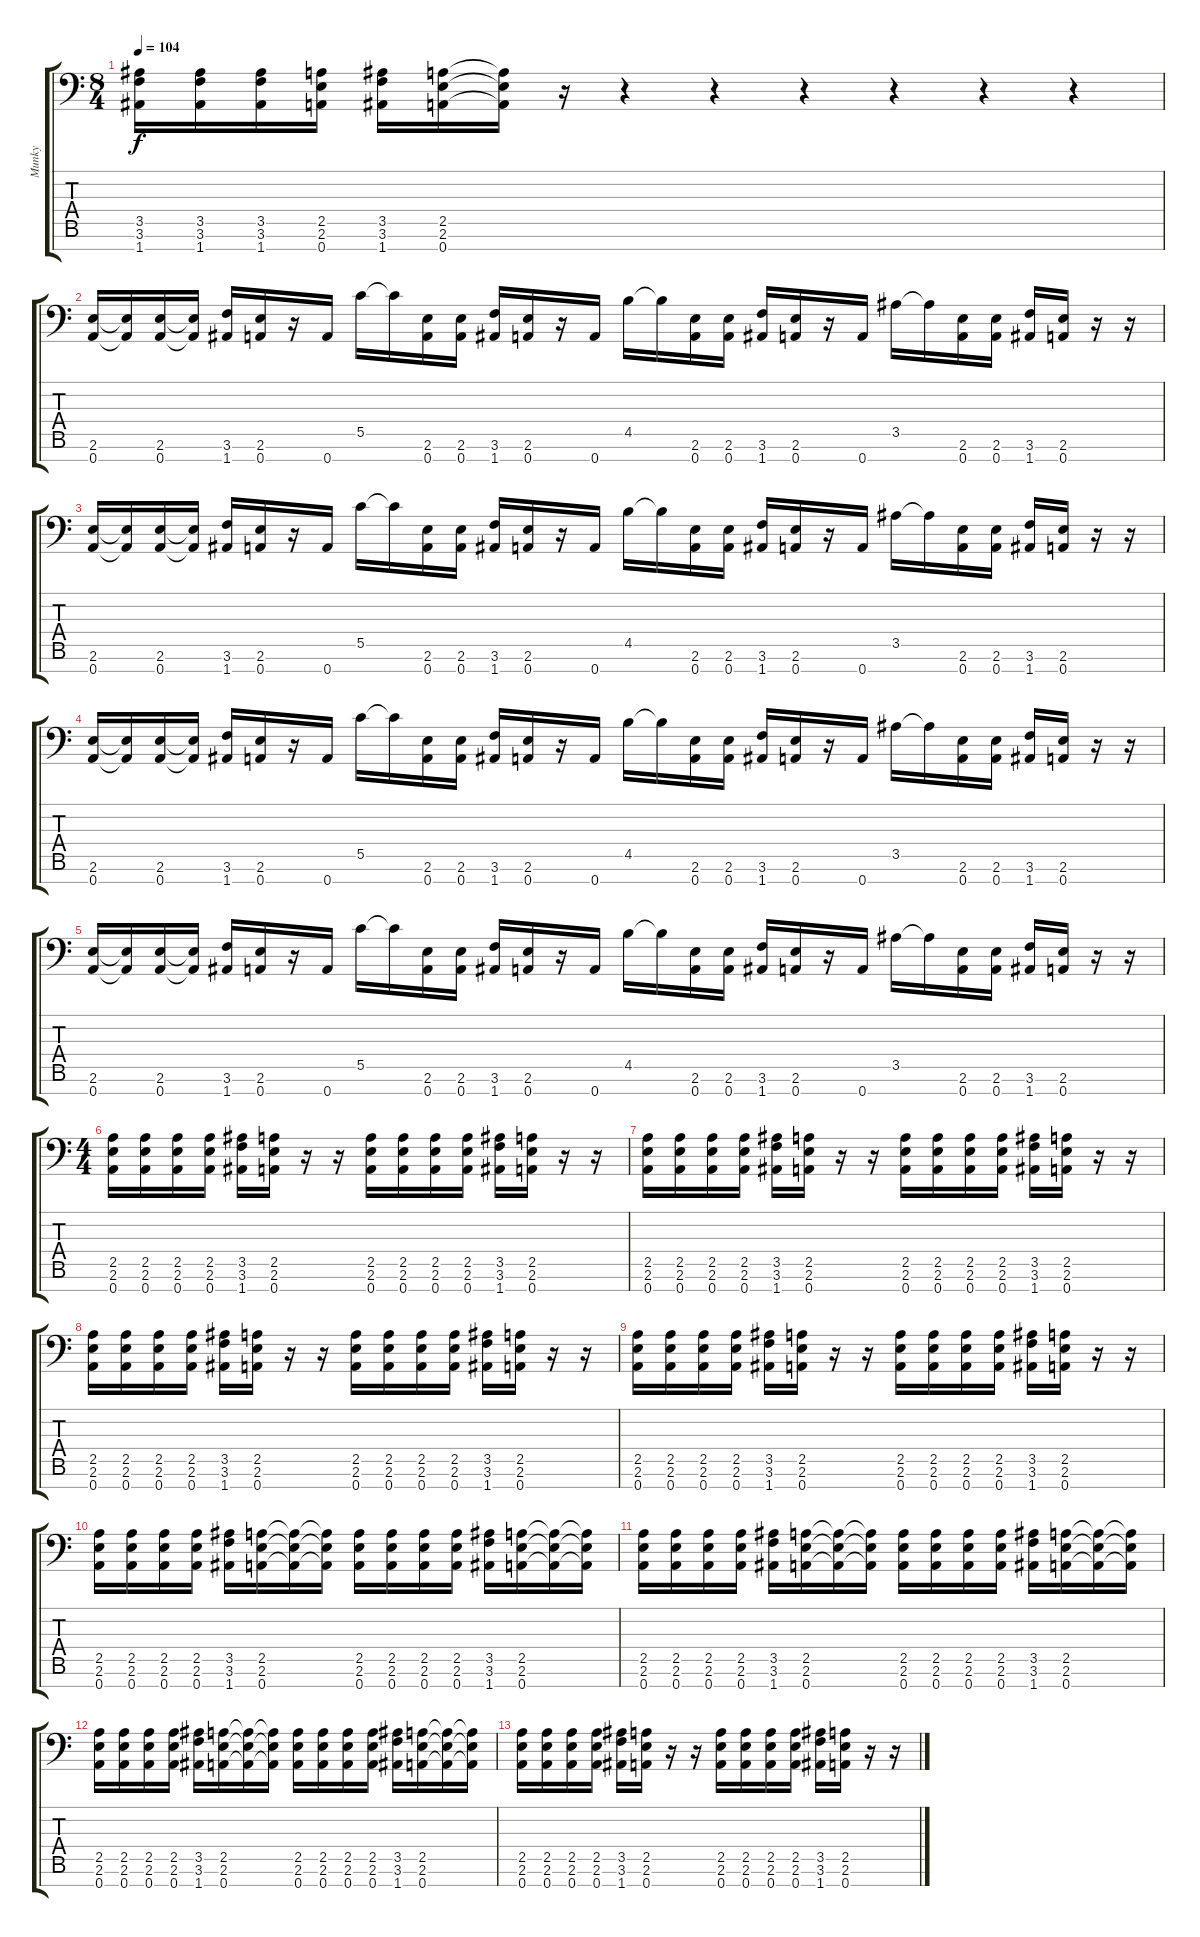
\track ("Munky" "Munky") {instrument distortionguitar}
\staff {score tabs}
\tuning (D4 A3 F3 C3 G2 D2 A1) {hide}
\ts (8 4)
\tempo 104
\clef f4
\ks c
(3.5 3.6 1.7).16{dy f} (3.5 3.6 1.7).16 (3.5 3.6 1.7).16 (2.5 2.6 0.7).16 (3.5 3.6 1.7).16 (2.5 2.6 0.7).16 (2.5{t} 2.6{t} 0.7{t}).16 r.16 r.4 r.4 r.4 r.4 r.4 r.4 |
(2.6 0.7).16{volume 16 balance 13 instrument distortionguitar} (2.6{t} 0.7{t}).16 (2.6 0.7).16 (2.6{t} 0.7{t}).16 (3.6 1.7).16 (2.6 0.7).16 r.16 0.7.16 5.5.16 5.5{t}.16 (2.6 0.7).16 (2.6 0.7).16 (3.6 1.7).16 (2.6 0.7).16 r.16 0.7.16 4.5.16 4.5{t}.16 (2.6 0.7).16 (2.6 0.7).16 (3.6 1.7).16 (2.6 0.7).16 r.16 0.7.16 3.5.16 3.5{t}.16 (2.6 0.7).16 (2.6 0.7).16 (3.6 1.7).16 (2.6 0.7).16 r.16 r.16 |
(2.6 0.7).16{volume 16} (2.6{t} 0.7{t}).16 (2.6 0.7).16 (2.6{t} 0.7{t}).16 (3.6 1.7).16 (2.6 0.7).16 r.16 0.7.16 5.5.16 5.5{t}.16 (2.6 0.7).16 (2.6 0.7).16 (3.6 1.7).16 (2.6 0.7).16 r.16 0.7.16 4.5.16 4.5{t}.16 (2.6 0.7).16 (2.6 0.7).16 (3.6 1.7).16 (2.6 0.7).16 r.16 0.7.16 3.5.16 3.5{t}.16 (2.6 0.7).16 (2.6 0.7).16 (3.6 1.7).16 (2.6 0.7).16 r.16 r.16 |
(2.6 0.7).16{volume 16} (2.6{t} 0.7{t}).16 (2.6 0.7).16 (2.6{t} 0.7{t}).16 (3.6 1.7).16 (2.6 0.7).16 r.16 0.7.16 5.5.16 5.5{t}.16 (2.6 0.7).16 (2.6 0.7).16 (3.6 1.7).16 (2.6 0.7).16 r.16 0.7.16 4.5.16 4.5{t}.16 (2.6 0.7).16 (2.6 0.7).16 (3.6 1.7).16 (2.6 0.7).16 r.16 0.7.16 3.5.16 3.5{t}.16 (2.6 0.7).16 (2.6 0.7).16 (3.6 1.7).16 (2.6 0.7).16 r.16 r.16 |
(2.6 0.7).16{volume 16} (2.6{t} 0.7{t}).16 (2.6 0.7).16 (2.6{t} 0.7{t}).16 (3.6 1.7).16 (2.6 0.7).16 r.16 0.7.16 5.5.16 5.5{t}.16 (2.6 0.7).16 (2.6 0.7).16 (3.6 1.7).16 (2.6 0.7).16 r.16 0.7.16 4.5.16 4.5{t}.16 (2.6 0.7).16 (2.6 0.7).16 (3.6 1.7).16 (2.6 0.7).16 r.16 0.7.16 3.5.16 3.5{t}.16 (2.6 0.7).16 (2.6 0.7).16 (3.6 1.7).16 (2.6 0.7).16 r.16 r.16 |
\ts (4 4)
(2.5 2.6 0.7).16 (2.5 2.6 0.7).16 (2.5 2.6 0.7).16 (2.5 2.6 0.7).16 (3.5 3.6 1.7).16 (2.5 2.6 0.7).16 r.16 r.16 (2.5 2.6 0.7).16 (2.5 2.6 0.7).16 (2.5 2.6 0.7).16 (2.5 2.6 0.7).16 (3.5 3.6 1.7).16 (2.5 2.6 0.7).16 r.16 r.16 |
(2.5 2.6 0.7).16 (2.5 2.6 0.7).16 (2.5 2.6 0.7).16 (2.5 2.6 0.7).16 (3.5 3.6 1.7).16 (2.5 2.6 0.7).16 r.16 r.16 (2.5 2.6 0.7).16 (2.5 2.6 0.7).16 (2.5 2.6 0.7).16 (2.5 2.6 0.7).16 (3.5 3.6 1.7).16 (2.5 2.6 0.7).16 r.16 r.16 |
(2.5 2.6 0.7).16 (2.5 2.6 0.7).16 (2.5 2.6 0.7).16 (2.5 2.6 0.7).16 (3.5 3.6 1.7).16 (2.5 2.6 0.7).16 r.16 r.16 (2.5 2.6 0.7).16 (2.5 2.6 0.7).16 (2.5 2.6 0.7).16 (2.5 2.6 0.7).16 (3.5 3.6 1.7).16 (2.5 2.6 0.7).16 r.16 r.16 |
(2.5 2.6 0.7).16 (2.5 2.6 0.7).16 (2.5 2.6 0.7).16 (2.5 2.6 0.7).16 (3.5 3.6 1.7).16 (2.5 2.6 0.7).16 r.16 r.16 (2.5 2.6 0.7).16 (2.5 2.6 0.7).16 (2.5 2.6 0.7).16 (2.5 2.6 0.7).16 (3.5 3.6 1.7).16 (2.5 2.6 0.7).16 r.16 r.16 |
(2.5 2.6 0.7).16 (2.5 2.6 0.7).16 (2.5 2.6 0.7).16 (2.5 2.6 0.7).16 (3.5 3.6 1.7).16 (2.5 2.6 0.7).16 (2.5{t} 2.6{t} 0.7{t}).16 (2.5{t} 2.6{t} 0.7{t}).16 (2.5 2.6 0.7).16 (2.5 2.6 0.7).16 (2.5 2.6 0.7).16 (2.5 2.6 0.7).16 (3.5 3.6 1.7).16 (2.5 2.6 0.7).16 (2.5{t} 2.6{t} 0.7{t}).16 (2.5{t} 2.6{t} 0.7{t}).16 |
(2.5 2.6 0.7).16 (2.5 2.6 0.7).16 (2.5 2.6 0.7).16 (2.5 2.6 0.7).16 (3.5 3.6 1.7).16 (2.5 2.6 0.7).16 (2.5{t} 2.6{t} 0.7{t}).16 (2.5{t} 2.6{t} 0.7{t}).16 (2.5 2.6 0.7).16 (2.5 2.6 0.7).16 (2.5 2.6 0.7).16 (2.5 2.6 0.7).16 (3.5 3.6 1.7).16 (2.5 2.6 0.7).16 (2.5{t} 2.6{t} 0.7{t}).16 (2.5{t} 2.6{t} 0.7{t}).16 |
(2.5 2.6 0.7).16 (2.5 2.6 0.7).16 (2.5 2.6 0.7).16 (2.5 2.6 0.7).16 (3.5 3.6 1.7).16 (2.5 2.6 0.7).16 (2.5{t} 2.6{t} 0.7{t}).16 (2.5{t} 2.6{t} 0.7{t}).16 (2.5 2.6 0.7).16 (2.5 2.6 0.7).16 (2.5 2.6 0.7).16 (2.5 2.6 0.7).16 (3.5 3.6 1.7).16 (2.5 2.6 0.7).16 (2.5{t} 2.6{t} 0.7{t}).16 (2.5{t} 2.6{t} 0.7{t}).16 |
(2.5 2.6 0.7).16 (2.5 2.6 0.7).16 (2.5 2.6 0.7).16 (2.5 2.6 0.7).16 (3.5 3.6 1.7).16 (2.5 2.6 0.7).16 r.16 r.16 (2.5 2.6 0.7).16 (2.5 2.6 0.7).16 (2.5 2.6 0.7).16 (2.5 2.6 0.7).16 (3.5 3.6 1.7).16 (2.5 2.6 0.7).16 r.16 r.16
